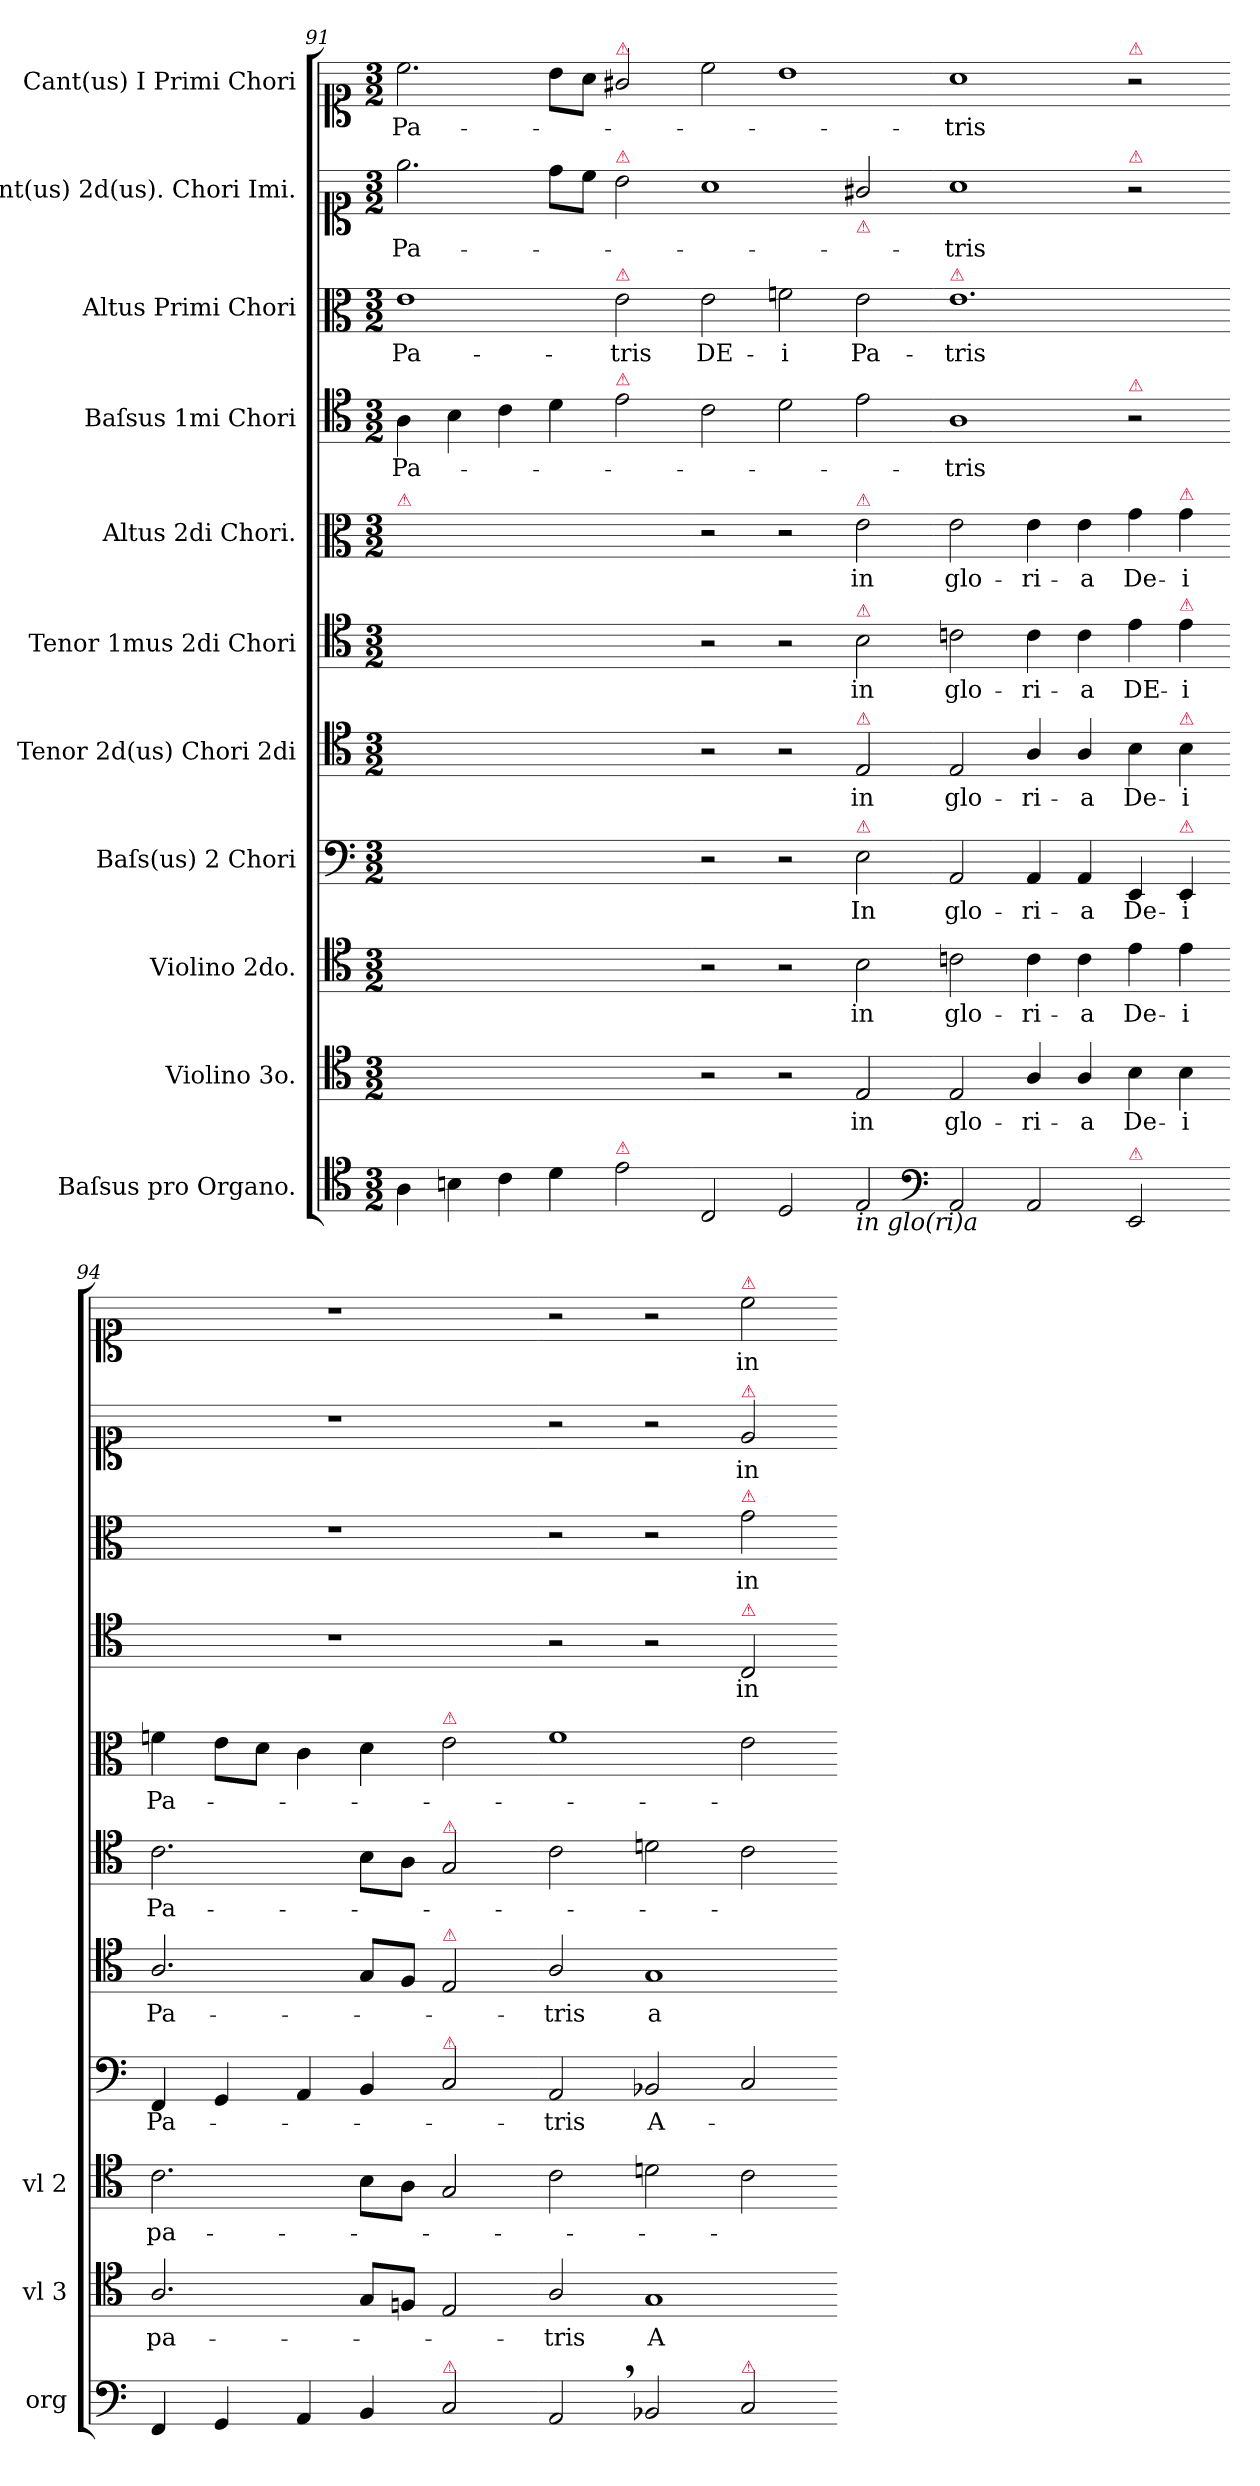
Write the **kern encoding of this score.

**kern	**kern	**text	**kern	**text	**kern	**text	**kern	**text	**kern	**text	**kern	**text	**kern	**text	**kern	**text	**kern	**text	**kern	**text
*part11	*part10	*part10	*part9	*part9	*part8	*part8	*part7	*part7	*part6	*part6	*part5	*part5	*part4	*part4	*part3	*part3	*part2	*part2	*part1	*part1
*staff11	*staff10	*staff10	*staff9	*staff9	*staff8	*staff8	*staff7	*staff7	*staff6	*staff6	*staff5	*staff5	*staff4	*staff4	*staff3	*staff3	*staff2	*staff2	*staff1	*staff1
*I"Baſsus pro Organo.	*I"Violino 3o.	*	*I"Violino 2do.	*	*I"Baſs(us) 2 Chori	*	*I"Tenor 2d(us) Chori 2di	*	*I"Tenor 1mus 2di Chori	*	*I"Altus 2di Chori.	*	*I"Baſsus 1mi Chori	*	*I"Altus Primi Chori	*	*I"Cant(us) 2d(us). Chori Imi.	*	*I"Cant(us) I Primi Chori	*
*I'org	*I'vl 3	*	*I'vl 2	*	*	*	*	*	*	*	*	*	*	*	*	*	*	*	*	*
*clefC4	*clefC4	*	*clefC4	*	*clefF4	*	*clefC4	*	*clefC4	*	*clefC3	*	*clefC4	*	*clefC3	*	*clefC1	*	*clefC1	*
*k[]	*k[]	*	*k[]	*	*k[]	*	*k[]	*	*k[]	*	*k[]	*	*k[]	*	*k[]	*	*k[]	*	*k[]	*
*D:dor	*D:dor	*	*D:dor	*	*D:dor	*	*D:dor	*	*D:dor	*	*D:dor	*	*D:dor	*	*D:dor	*	*D:dor	*	*D:dor	*
*M3/2	*M3/2	*	*M3/2	*	*M3/2	*	*M3/2	*	*M3/2	*	*M3/2	*	*M3/2	*	*M3/2	*	*M3/2	*	*M3/2	*
=91	=91	=91	=91	=91	=91	=91	=91	=91	=91	=91	=91	=91	=91	=91	=91	=91	=91	=91	=91	=91
!	!	!	!	!	!	!	!	!	!	!	!LO:TX:a:color=crimson:t=⚠	!	!	!	!	!	!	!	!	!
4A\	1.ryy	.	1.ryy	.	1.ryy	.	1.ryy	.	1.ryy	.	1.ryy	.	4A\	Pa-	1e	Pa-	2.ee\	Pa-	2.cc\	Pa-
4Bn\	.	.	.	.	.	.	.	.	.	.	.	.	4B\	.	.	.	.	.	.	.
4c\	.	.	.	.	.	.	.	.	.	.	.	.	4c\	.	.	.	.	.	.	.
4d\	.	.	.	.	.	.	.	.	.	.	.	.	4d\	.	.	.	8dd\L	.	8b\L	.
.	.	.	.	.	.	.	.	.	.	.	.	.	.	.	.	.	8cc\J	.	8a\J	.
!	!	!	!	!	!	!	!	!	!	!	!	!	!	!	!	!	!	!	!LO:TX:a:color=crimson:t=⚠	!
!	!	!	!	!	!	!	!	!	!	!	!	!	!	!	!	!	!LO:TX:a:color=crimson:t=⚠	!	!	!
!	!	!	!	!	!	!	!	!	!	!	!	!	!	!	!LO:TX:a:color=crimson:t=⚠	!	!	!	!	!
!	!	!	!	!	!	!	!	!	!	!	!	!	!LO:TX:a:color=crimson:t=⚠	!	!	!	!	!	!	!
!LO:TX:a:color=crimson:t=⚠	!	!	!	!	!	!	!	!	!	!	!	!	!	!	!	!	!	!	!	!
2e\	.	.	.	.	.	.	.	.	.	.	.	.	2e\	.	2e\	-tris	2b\	.	2g#X/	.
=92-	=92-	=92-	=92-	=92-	=92-	=92-	=92-	=92-	=92-	=92-	=92-	=92-	=92-	=92-	=92-	=92-	=92-	=92-	=92-	=92-
2C/	2r	.	2r	.	2r	.	2r	.	2r	.	2r	.	2c\	.	2e\	DE-	1a	.	2cc\	.
2D/	2r	.	2r	.	2r	.	2r	.	2r	.	2r	.	2d\	.	2fn\	-i	.	.	1b	.
!	!	!	!	!	!	!	!	!	!	!	!	!	!	!	!	!	!LO:TX:b:color=crimson:t=⚠	!	!	!
!	!	!	!	!	!	!	!	!	!	!	!LO:TX:a:color=crimson:t=⚠	!	!	!	!	!	!	!	!	!
!	!	!	!	!	!	!	!	!	!LO:TX:a:color=crimson:t=⚠	!	!	!	!	!	!	!	!	!	!	!
!	!	!	!	!	!	!	!LO:TX:a:color=crimson:t=⚠	!	!	!	!	!	!	!	!	!	!	!	!	!
!	!	!	!	!	!LO:TX:a:color=crimson:t=⚠	!	!	!	!	!	!	!	!	!	!	!	!	!	!	!
!LO:TX:b:i:t=in glo(ri)a	!	!	!	!	!	!	!	!	!	!	!	!	!	!	!	!	!	!	!	!
2E/	2E/	in	2B\	in	2E\	In	2E/	in	2B\	in	2e\	in	2e\	.	2e\	Pa-	2g#X/	.	.	.
*clefF4	*	*	*	*	*	*	*	*	*	*	*	*	*	*	*	*	*	*	*	*
=93-	=93-	=93-	=93-	=93-	=93-	=93-	=93-	=93-	=93-	=93-	=93-	=93-	=93-	=93-	=93-	=93-	=93-	=93-	=93-	=93-
!	!	!	!	!	!	!	!	!	!	!	!	!	!	!	!LO:TX:a:color=crimson:t=⚠	!	!	!	!	!
2AA/	2E/	glo-	2cn\	glo-	2AA/	glo-	2E/	glo-	2cn\	glo-	2e\	glo-	1A	-tris	1.e	-tris	1a	-tris	1a	-tris
2AA/	4A/	-ri-	4c\	-ri-	4AA/	-ri-	4A/	-ri-	4c\	-ri-	4e\	-ri-	.	.	.	.	.	.	.	.
.	4A/	-a	4c\	-a	4AA/	-a	4A/	-a	4c\	-a	4e\	-a	.	.	.	.	.	.	.	.
!	!	!	!	!	!	!	!	!	!	!	!	!	!	!	!	!	!	!	!LO:TX:a:color=crimson:t=⚠	!
!	!	!	!	!	!	!	!	!	!	!	!	!	!	!	!	!	!LO:TX:a:color=crimson:t=⚠	!	!	!
!	!	!	!	!	!	!	!	!	!	!	!	!	!LO:TX:a:color=crimson:t=⚠	!	!	!	!	!	!	!
!LO:TX:a:color=crimson:t=⚠	!	!	!	!	!	!	!	!	!	!	!	!	!	!	!	!	!	!	!	!
2EE/	4B\	De-	4e\	De-	4EE/	De-	4B\	De-	4e\	DE-	4g\	De-	2r	.	.	.	2r	.	2r	.
!	!	!	!	!	!	!	!	!	!	!	!LO:TX:a:color=crimson:t=⚠	!	!	!	!	!	!	!	!	!
!	!	!	!	!	!	!	!	!	!LO:TX:a:color=crimson:t=⚠	!	!	!	!	!	!	!	!	!	!	!
!	!	!	!	!	!	!	!LO:TX:a:color=crimson:t=⚠	!	!	!	!	!	!	!	!	!	!	!	!	!
!	!	!	!	!	!LO:TX:a:color=crimson:t=⚠	!	!	!	!	!	!	!	!	!	!	!	!	!	!	!
.	4B\	-i	4e\	-i	4EE/	-i	4B\	-i	4e\	-i	4g\	-i	.	.	.	.	.	.	.	.
=94-	=94-	=94-	=94-	=94-	=94-	=94-	=94-	=94-	=94-	=94-	=94-	=94-	=94-	=94-	=94-	=94-	=94-	=94-	=94-	=94-
4FF/	2.A/	pa-	2.c\	pa-	4FF/	Pa-	2.A/	Pa-	2.c\	Pa-	4fn\	Pa-	1.r	.	1.r	.	1.r	.	1.r	.
4GG/	.	.	.	.	4GG/	.	.	.	.	.	8e\L	.	.	.	.	.	.	.	.	.
.	.	.	.	.	.	.	.	.	.	.	8d\J	.	.	.	.	.	.	.	.	.
4AA/	.	.	.	.	4AA/	.	.	.	.	.	4c\	.	.	.	.	.	.	.	.	.
4BB/	8G/L	.	8B\L	.	4BB/	.	8G/L	.	8B\L	.	4d\	.	.	.	.	.	.	.	.	.
.	8Fn/J	.	8A\J	.	.	.	8F/J	.	8A\J	.	.	.	.	.	.	.	.	.	.	.
!	!	!	!	!	!	!	!	!	!	!	!LO:TX:a:color=crimson:t=⚠	!	!	!	!	!	!	!	!	!
!	!	!	!	!	!	!	!	!	!LO:TX:a:color=crimson:t=⚠	!	!	!	!	!	!	!	!	!	!	!
!	!	!	!	!	!	!	!LO:TX:a:color=crimson:t=⚠	!	!	!	!	!	!	!	!	!	!	!	!	!
!	!	!	!	!	!LO:TX:a:color=crimson:t=⚠	!	!	!	!	!	!	!	!	!	!	!	!	!	!	!
!LO:TX:a:color=crimson:t=⚠	!	!	!	!	!	!	!	!	!	!	!	!	!	!	!	!	!	!	!	!
2C/	2E/	.	2G/	.	2C/	.	2E/	.	2G/	.	2e\	.	.	.	.	.	.	.	.	.
=95-	=95-	=95-	=95-	=95-	=95-	=95-	=95-	=95-	=95-	=95-	=95-	=95-	=95-	=95-	=95-	=95-	=95-	=95-	=95-	=95-
2AA,</	2A/	-tris	2c\	.	2AA/	-tris	2A/	-tris	2c\	.	1f	.	2r	.	2r	.	2r	.	2r	.
2BB-X/	1G	A-	2dn\	.	2BB-X/	A-	1G	a-	2dn\	.	.	.	2r	.	2r	.	2r	.	2r	.
!	!	!	!	!	!	!	!	!	!	!	!	!	!	!	!	!	!	!	!LO:TX:a:color=crimson:t=⚠	!
!	!	!	!	!	!	!	!	!	!	!	!	!	!	!	!	!	!LO:TX:a:color=crimson:t=⚠	!	!	!
!	!	!	!	!	!	!	!	!	!	!	!	!	!	!	!LO:TX:a:color=crimson:t=⚠	!	!	!	!	!
!	!	!	!	!	!	!	!	!	!	!	!	!	!LO:TX:a:color=crimson:t=⚠	!	!	!	!	!	!	!
!LO:TX:a:color=crimson:t=⚠	!	!	!	!	!	!	!	!	!	!	!	!	!	!	!	!	!	!	!	!
!	!	!	!	!	!	!	!	!	!	!	!	!	!	!LO:LY:i	!	!	!	!	!	!
2C/	.	.	2c\	.	2C/	.	.	.	2c\	.	2e\	.	2C/	in	2g\	in	2e/	in	2cc\	in
=-	=-	=-	=-	=-	=-	=-	=-	=-	=-	=-	=-	=-	=-	=-	=-	=-	=-	=-	=-	=-
*-	*-	*-	*-	*-	*-	*-	*-	*-	*-	*-	*-	*-	*-	*-	*-	*-	*-	*-	*-	*-
